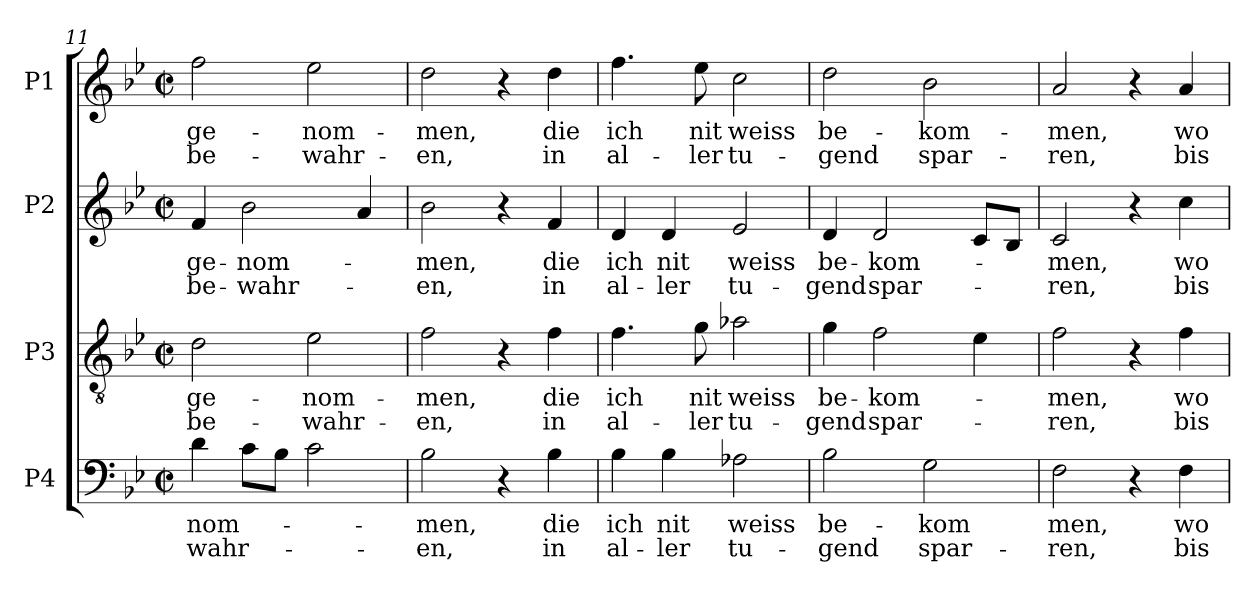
**kern	**text	**text	**kern	**text	**text	**kern	**text	**text	**kern	**text	**text
*part4	*part4	*part4	*part3	*part3	*part3	*part2	*part2	*part2	*part1	*part1	*part1
*staff4	*staff4	*staff4	*staff3	*staff3	*staff3	*staff2	*staff2	*staff2	*staff1	*staff1	*staff1
*I"P4	*	*	*I"P3	*	*	*I"P2	*	*	*I"P1	*	*
*clefF4	*	*	*clefGv2	*	*	*clefG2	*	*	*clefG2	*	*
*	*	*	*ITrd7c12	*	*	*	*	*	*	*	*
*k[b-e-]	*	*	*k[b-e-]	*	*	*k[b-e-]	*	*	*k[b-e-]	*	*
*B-:	*	*	*B-:	*	*	*B-:	*	*	*B-:	*	*
*M2/2	*	*	*M2/2	*	*	*M2/2	*	*	*M2/2	*	*
*met(c|)	*	*	*met(c|)	*	*	*met(c|)	*	*	*met(c|)	*	*
=11	=11	=11	=11	=11	=11	=11	=11	=11	=11	=11	=11
!	!LO:LY:b:color=#000000	!LO:LY:b:color=#000000	!	!	!	!	!	!	!	!	!
!	!	!	!	!LO:LY:b:color=#000000	!LO:LY:b:color=#000000	!	!	!	!	!	!
!	!	!	!	!	!	!	!LO:LY:b:color=#000000	!LO:LY:b:color=#000000	!	!	!
!	!	!	!	!	!	!	!	!	!	!LO:LY:b:color=#000000	!LO:LY:b:color=#000000
4di\	-nom-	-wahr-	2Di\	ge-	be-	4fi/	ge-	be-	2ffi\	ge-	be-
!	!	!	!	!	!	!	!LO:LY:b:color=#000000	!LO:LY:b:color=#000000	!	!	!
8ci\L	.	.	.	.	.	2b-i\	-nom-	-wahr-	.	.	.
8B-i\J	.	.	.	.	.	.	.	.	.	.	.
!	!	!	!	!LO:LY:b:color=#000000	!LO:LY:b:color=#000000	!	!	!	!	!	!
!	!	!	!	!	!	!	!	!	!	!LO:LY:b:color=#000000	!LO:LY:b:color=#000000
2ci\	.	.	2E-i\	-nom-	-wahr-	.	.	.	2ee-i\	-nom-	-wahr-
.	.	.	.	.	.	4ai/	.	.	.	.	.
=12	=12	=12	=12	=12	=12	=12	=12	=12	=12	=12	=12
!	!LO:LY:b:color=#000000	!LO:LY:b:color=#000000	!	!	!	!	!	!	!	!	!
!	!	!	!	!LO:LY:b:color=#000000	!LO:LY:b:color=#000000	!	!	!	!	!	!
!	!	!	!	!	!	!	!LO:LY:b:color=#000000	!LO:LY:b:color=#000000	!	!	!
!	!	!	!	!	!	!	!	!	!	!LO:LY:b:color=#000000	!LO:LY:b:color=#000000
2B-i\	-men,	-en,	2Fi\	-men,	-en,	2b-i\	-men,	-en,	2ddi\	-men,	-en,
4r	.	.	4r	.	.	4r	.	.	4r	.	.
!	!LO:LY:b:color=#000000	!LO:LY:b:color=#000000	!	!	!	!	!	!	!	!	!
!	!	!	!	!LO:LY:b:color=#000000	!LO:LY:b:color=#000000	!	!	!	!	!	!
!	!	!	!	!	!	!	!LO:LY:b:color=#000000	!LO:LY:b:color=#000000	!	!	!
!	!	!	!	!	!	!	!	!	!	!LO:LY:b:color=#000000	!LO:LY:b:color=#000000
4B-i\	die	in	4Fi\	die	in	4fi/	die	in	4ddi\	die	in
=13	=13	=13	=13	=13	=13	=13	=13	=13	=13	=13	=13
!	!LO:LY:b:color=#000000	!LO:LY:b:color=#000000	!	!	!	!	!	!	!	!	!
!	!	!	!	!LO:LY:b:color=#000000	!LO:LY:b:color=#000000	!	!	!	!	!	!
!	!	!	!	!	!	!	!LO:LY:b:color=#000000	!LO:LY:b:color=#000000	!	!	!
!	!	!	!	!	!	!	!	!	!	!LO:LY:b:color=#000000	!LO:LY:b:color=#000000
4B-i\	ich	al-	4.Fi\	ich	al-	4di/	ich	al-	4.ffi\	ich	al-
!	!LO:LY:b:color=#000000	!LO:LY:b:color=#000000	!	!	!	!	!	!	!	!	!
!	!	!	!	!	!	!	!LO:LY:b:color=#000000	!LO:LY:b:color=#000000	!	!	!
4B-i\	nit	-ler	.	.	.	4di/	nit	-ler	.	.	.
!	!	!	!	!LO:LY:b:color=#000000	!LO:LY:b:color=#000000	!	!	!	!	!	!
!	!	!	!	!	!	!	!	!	!	!LO:LY:b:color=#000000	!LO:LY:b:color=#000000
.	.	.	8Gi\	nit	-ler	.	.	.	8ee-i\	nit	-ler
!	!LO:LY:b:color=#000000	!LO:LY:b:color=#000000	!	!	!	!	!	!	!	!	!
!	!	!	!	!LO:LY:b:color=#000000	!LO:LY:b:color=#000000	!	!	!	!	!	!
!	!	!	!	!	!	!	!LO:LY:b:color=#000000	!LO:LY:b:color=#000000	!	!	!
!	!	!	!	!	!	!	!	!	!	!LO:LY:b:color=#000000	!LO:LY:b:color=#000000
2A-Xi\	weiss	tu-	2A-Xi\	weiss	tu-	2e-i/	weiss	tu-	2cci\	weiss	tu-
!!LO:LB:g=z
=14	=14	=14	=14	=14	=14	=14	=14	=14	=14	=14	=14
!	!LO:LY:b:color=#000000	!LO:LY:b:color=#000000	!	!	!	!	!	!	!	!	!
!	!	!	!	!LO:LY:b:color=#000000	!LO:LY:b:color=#000000	!	!	!	!	!	!
!	!	!	!	!	!	!	!LO:LY:b:color=#000000	!LO:LY:b:color=#000000	!	!	!
!	!	!	!	!	!	!	!	!	!	!LO:LY:b:color=#000000	!LO:LY:b:color=#000000
2B-i\	be-	-gend	4Gi\	be-	-gend	4di/	be-	-gend	2ddi\	be-	-gend
!	!	!	!	!LO:LY:b:color=#000000	!LO:LY:b:color=#000000	!	!	!	!	!	!
!	!	!	!	!	!	!	!LO:LY:b:color=#000000	!LO:LY:b:color=#000000	!	!	!
.	.	.	2Fi\	kom-	spar-	2di/	-kom-	spar-	.	.	.
!	!LO:LY:b:color=#000000	!LO:LY:b:color=#000000	!	!	!	!	!	!	!	!	!
!	!	!	!	!	!	!	!	!	!	!LO:LY:b:color=#000000	!LO:LY:b:color=#000000
2Gi\	-kom	spar-	.	.	.	.	.	.	2b-i\	-kom-	spar-
.	.	.	4E-i\	.	.	8ci/L	.	.	.	.	.
.	.	.	.	.	.	8B-i/J	.	.	.	.	.
=15	=15	=15	=15	=15	=15	=15	=15	=15	=15	=15	=15
!	!LO:LY:b:color=#000000	!LO:LY:b:color=#000000	!	!	!	!	!	!	!	!	!
!	!	!	!	!LO:LY:b:color=#000000	!LO:LY:b:color=#000000	!	!	!	!	!	!
!	!	!	!	!	!	!	!LO:LY:b:color=#000000	!LO:LY:b:color=#000000	!	!	!
!	!	!	!	!	!	!	!	!	!	!LO:LY:b:color=#000000	!LO:LY:b:color=#000000
2Fi\	men,	-ren,	2Fi\	-men,	-ren,	2ci/	-men,	-ren,	2ai/	-men,	-ren,
4r	.	.	4r	.	.	4r	.	.	4r	.	.
!	!LO:LY:b:color=#000000	!LO:LY:b:color=#000000	!	!	!	!	!	!	!	!	!
!	!	!	!	!LO:LY:b:color=#000000	!LO:LY:b:color=#000000	!	!	!	!	!	!
!	!	!	!	!	!	!	!LO:LY:b:color=#000000	!LO:LY:b:color=#000000	!	!	!
!	!	!	!	!	!	!	!	!	!	!LO:LY:b:color=#000000	!LO:LY:b:color=#000000
4Fi\	wo	bis	4Fi\	wo	bis	4cci\	wo	bis	4ai/	wo	bis
=	=	=	=	=	=	=	=	=	=	=	=
*-	*-	*-	*-	*-	*-	*-	*-	*-	*-	*-	*-
